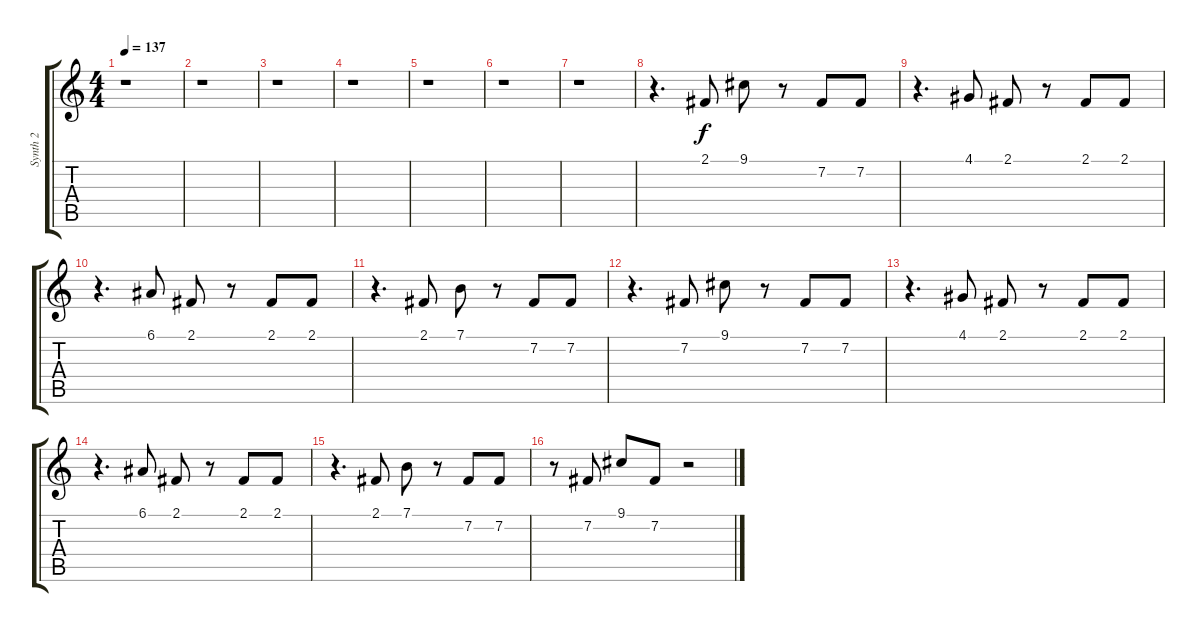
\track ("Synth 2" "Synth 2") {instrument synthbrass2}
\staff {score tabs}
\tuning (E4 B3 G3 D3 A2 E2) {hide}
\ts (4 4)
\tempo 137
\clef g2
\ks c
r.1{dy f} |
r.1 |
r.1 |
r.1 |
r.1 |
r.1 |
r.1 |
r.4{d} 2.1.8 9.1.8 r.8 7.2.8 7.2.8 |
r.4{d} 4.1.8 2.1.8 r.8 2.1.8 2.1.8 |
r.4{d} 6.1.8 2.1.8 r.8 2.1.8 2.1.8 |
r.4{d} 2.1.8 7.1.8 r.8 7.2.8 7.2.8 |
r.4{d} 7.2.8 9.1.8 r.8 7.2.8 7.2.8 |
r.4{d} 4.1.8 2.1.8 r.8 2.1.8 2.1.8 |
r.4{d} 6.1.8 2.1.8 r.8 2.1.8 2.1.8 |
r.4{d} 2.1.8 7.1.8 r.8 7.2.8 7.2.8 |
r.8 7.2.8 9.1.8 7.2.8 r.2
